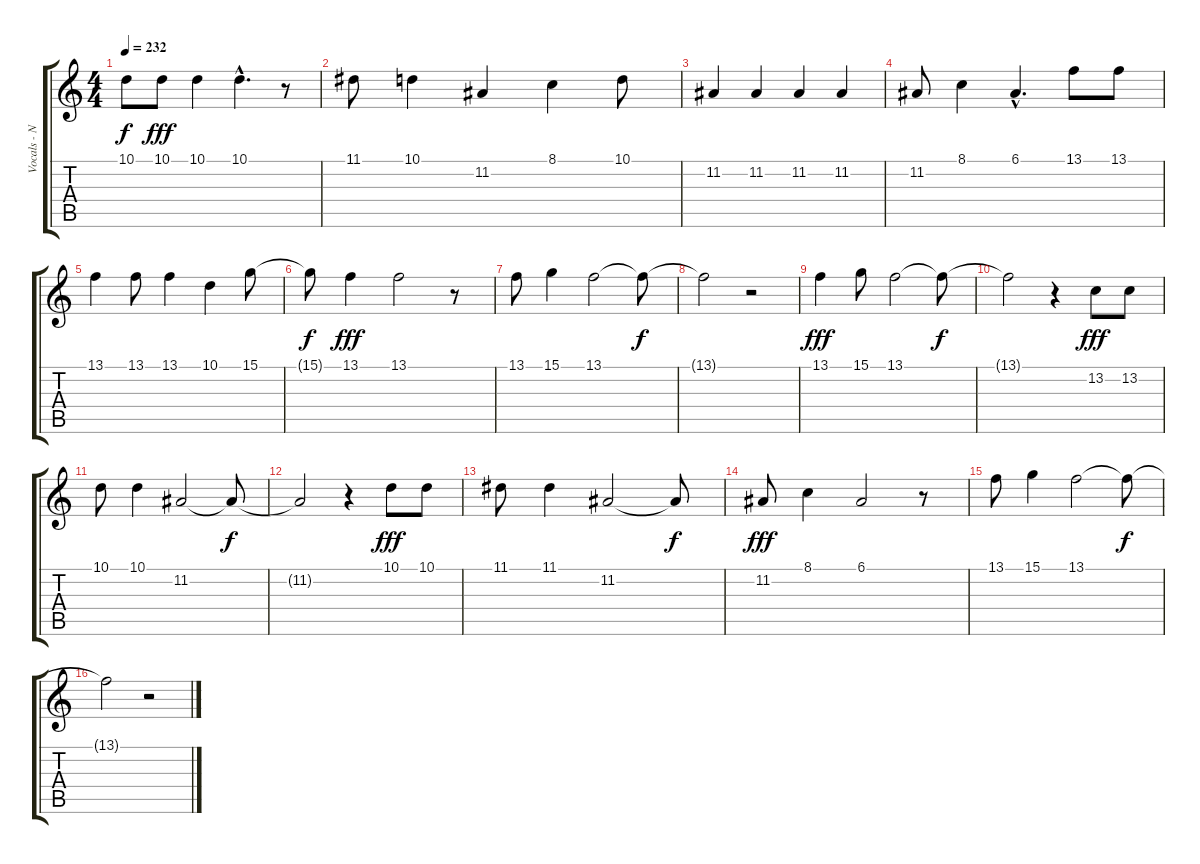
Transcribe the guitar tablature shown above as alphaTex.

\track ("Vocals - Nikola" "Vocals - N") {instrument lead6voice}
\staff {score tabs}
\tuning (E4 B3 G3 D3 A2 E2) {hide}
\ts (4 4)
\tempo 232
\clef g2
\ks c
10.1{t}.8{dy f} 10.1.8{dy fff} 10.1.4 10.1{hac}.4{d} r.8 |
11.1.8 10.1.4 11.2.4 8.1.4 10.1.8 |
11.2.4 11.2.4 11.2.4 11.2.4 |
11.2.8 8.1.4 6.1{hac}.4{d} 13.1.8 13.1.8 |
13.1.4 13.1.8 13.1.4 10.1.4 15.1.8 |
15.1{t}.8{dy f} 13.1.4{dy fff} 13.1.2 r.8 |
13.1.8 15.1.4 13.1.2 13.1{t}.8{dy f} |
13.1{t}.2 r.2 |
13.1.4{dy fff} 15.1.8 13.1.2 13.1{t}.8{dy f} |
13.1{t}.2 r.4 13.2.8{dy fff} 13.2.8 |
10.1.8 10.1.4 11.2.2 11.2{t}.8{dy f} |
11.2{t}.2 r.4 10.1.8{dy fff} 10.1.8 |
11.1.8 11.1.4 11.2.2 11.2{t}.8{dy f} |
11.2.8{dy fff} 8.1.4 6.1.2 r.8 |
13.1.8 15.1.4 13.1.2 13.1{t}.8{dy f} |
13.1{t}.2 r.2
